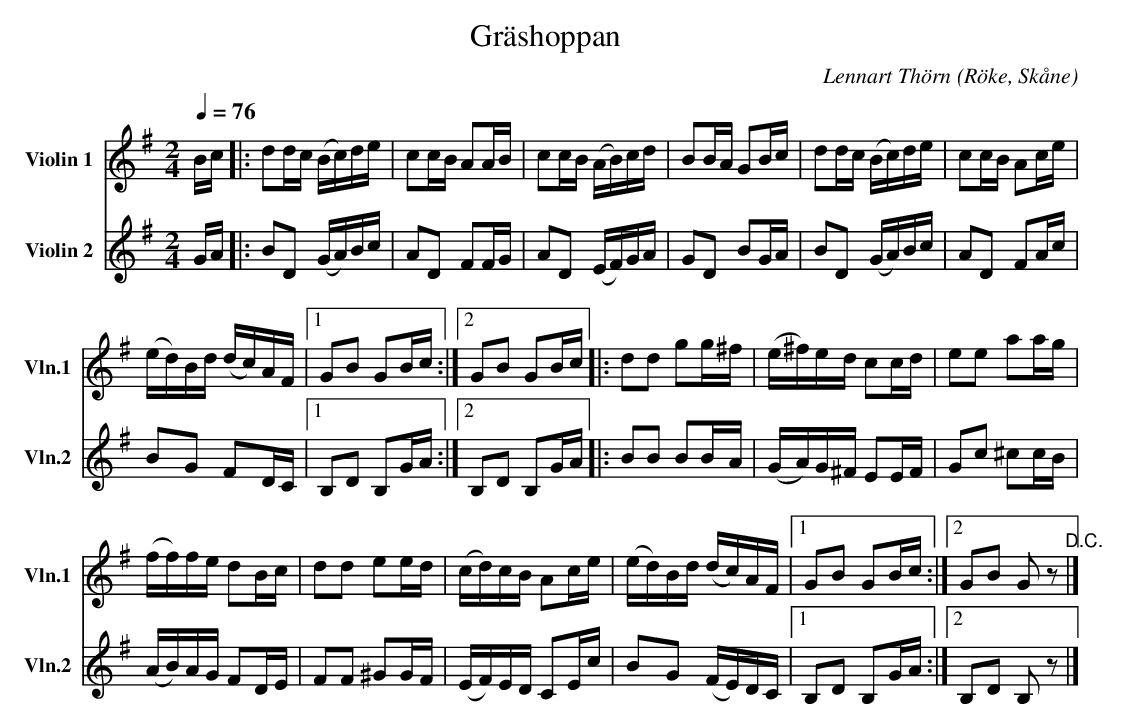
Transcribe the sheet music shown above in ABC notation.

X:1
T:Gräshoppan
O:Röke, Skåne
C:Lennart Thörn
%%score 1 2
L:1/16
Q:1/4=76
M:2/4
K:G
V:1 treble nm="Violin 1" snm="Vln.1"
V:2 treble nm="Violin 2" snm="Vln.2"
V:1
Bc |: d2dc (Bc)de | c2cB A2AB | c2cB (AB)cd | B2BA G2Bc | d2dc (Bc)de | c2cB A2ce |
(ed)Bd (dc)AF |1 G2B2 G2Bc :|2 G2B2 G2Bc |: d2d2 g2g^f | (e^f)ed c2cd | e2e2 a2ag |
(ff)fe d2Bc | d2d2 e2ed | (cd)cB A2ce | (ed)Bd (dc)AF |1 G2B2 G2Bc :|2 G2B2 G2 z2"^D.C." |]
V:2
GA |: B2D2 (GA)Bc | A2D2 F2FG | A2D2 (EF)GA | G2D2 B2GA | B2D2 (GA)Bc | A2D2 F2Ac | B2G2 F2DC |1
B,2D2 B,2GA :|2 B,2D2 B,2GA |: B2B2 B2BA | (GA)G^F E2EF | G2c2 ^c2cB | (AB)AG F2DE |
 F2F2 ^G2GF | (EF)ED C2Ec | B2G2 (FE)DC |1 B,2D2 B,2GA :|2 B,2D2 B,2 z2 |]
